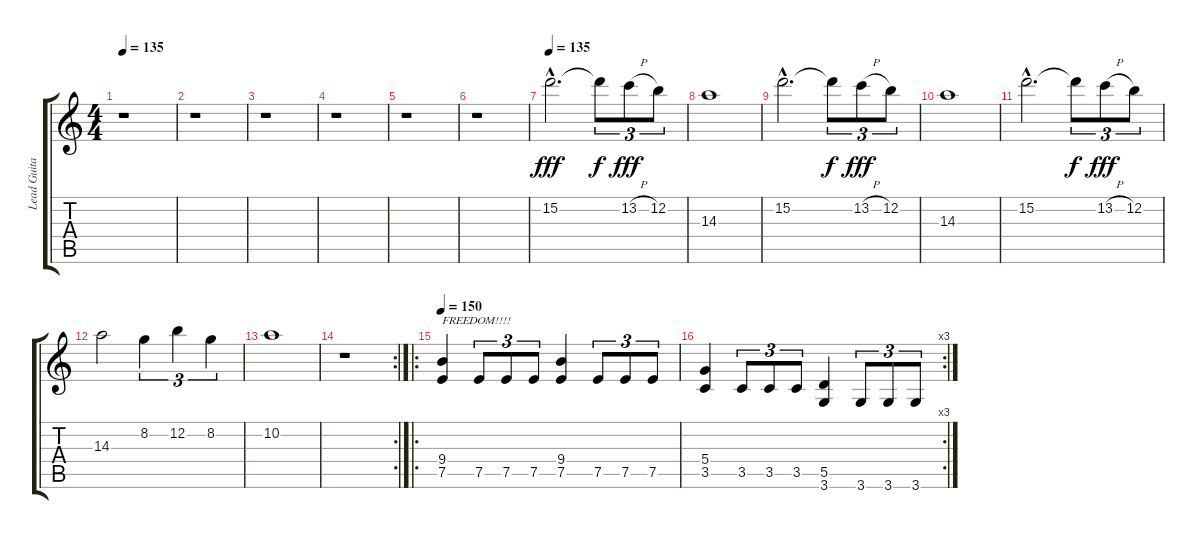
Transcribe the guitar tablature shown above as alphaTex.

\track ("Lead Guitar" "Lead Guita") {instrument distortionguitar}
\staff {score tabs}
\tuning (E4 B3 G3 D3 A2 E2) {hide}
\ts (4 4)
\tempo 135
\clef g2
\ks c
r.1{dy fff} |
r.1 |
r.1 |
r.1 |
r.1 |
r.1 |
\tempo 135
15.2{hac}.2{d instrument electricguitarjazz} 15.2{t}.8{tu (3 2) dy f} 13.2{h}.8{tu (3 2) dy fff} 12.2.8{tu (3 2)} |
14.3.1 |
15.2{hac}.2{d} 15.2{t}.8{tu (3 2) dy f} 13.2{h}.8{tu (3 2) dy fff} 12.2.8{tu (3 2)} |
14.3.1 |
15.2{hac}.2{d} 15.2{t}.8{tu (3 2) dy f} 13.2{h}.8{tu (3 2) dy fff} 12.2.8{tu (3 2)} |
14.3.2 8.2.4{tu (3 2)} 12.2.4{tu (3 2)} 8.2.4{tu (3 2)} |
10.2.1 |
\rc 2
r.1 |
\ro
\tempo 150
(9.4 7.5).4{txt "FREEDOM!!!!" instrument distortionguitar} 7.5.8{tu (3 2)} 7.5.8{tu (3 2)} 7.5.8{tu (3 2)} (9.4 7.5).4 7.5.8{tu (3 2)} 7.5.8{tu (3 2)} 7.5.8{tu (3 2)} |
\rc 3
(5.4 3.5).4 3.5.8{tu (3 2)} 3.5.8{tu (3 2)} 3.5.8{tu (3 2)} (5.5 3.6).4 3.6.8{tu (3 2)} 3.6.8{tu (3 2)} 3.6.8{tu (3 2)}
